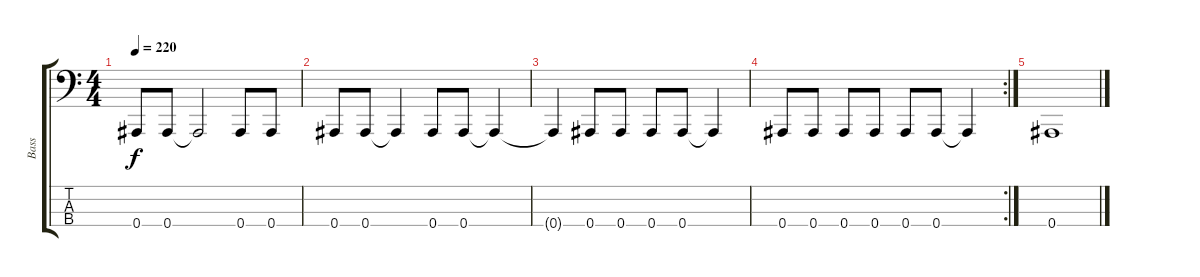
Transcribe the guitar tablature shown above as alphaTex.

\track ("Bass" "Bass") {instrument electricbasspick}
\staff {score tabs}
\tuning (Eb2 Bb1 F1 Bb0) {hide}
\ts (4 4)
\tempo 220
\clef f4
\ks c
0.4.8{dy f} 0.4.8 0.4{t}.2 0.4.8 0.4.8 |
0.4.8 0.4.8 0.4{t}.4 0.4.8 0.4.8 0.4{t}.4 |
0.4{t}.4 0.4.8 0.4.8 0.4.8 0.4.8 0.4{t}.4 |
\rc 2
0.4.8 0.4.8 0.4.8 0.4.8 0.4.8 0.4.8 0.4{t}.4 |
0.4.1
